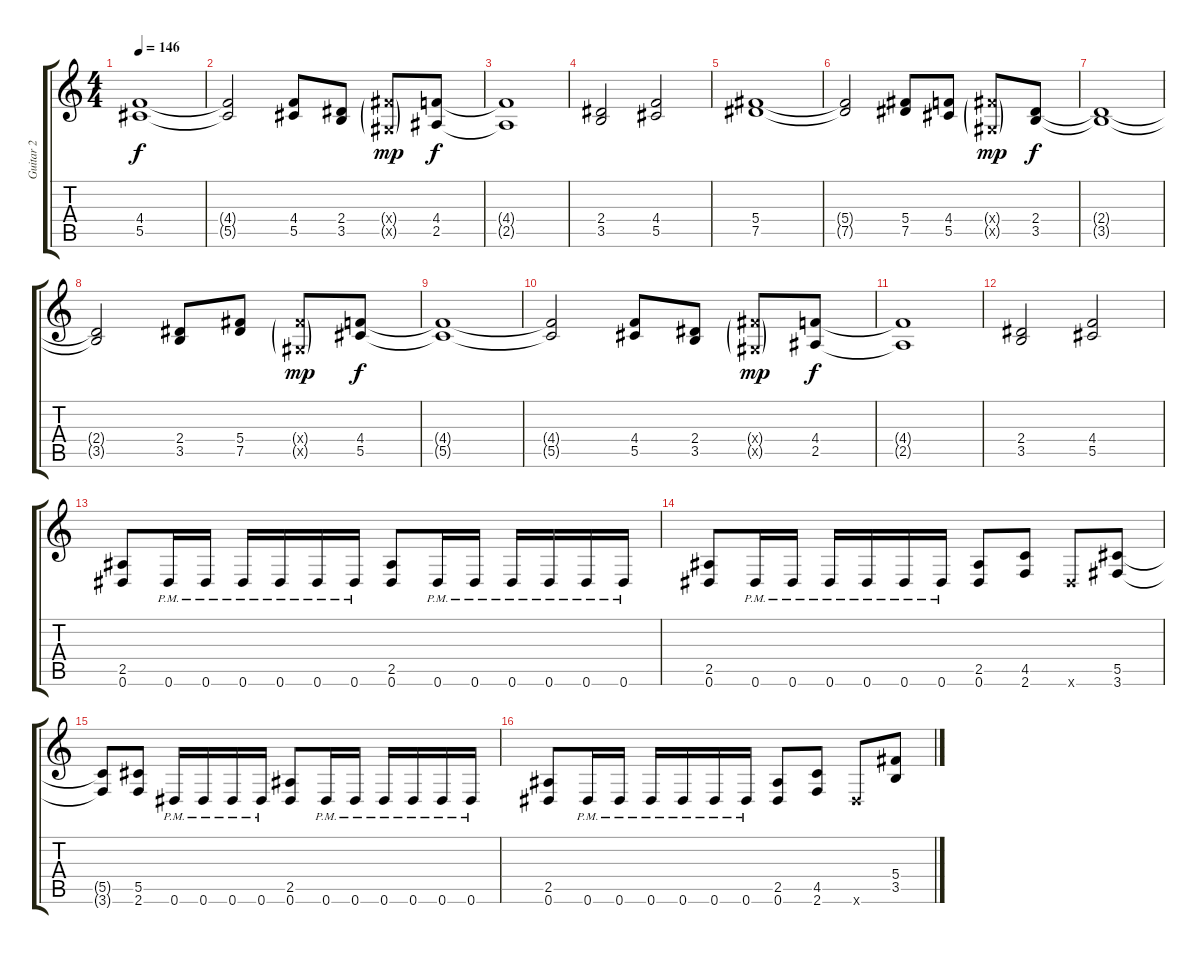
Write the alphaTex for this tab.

\track ("Guitar 2" "Guitar 2") {instrument distortionguitar}
\staff {score tabs}
\tuning (Eb4 Bb3 Gb3 Db3 Ab2 Eb2) {hide}
\ts (4 4)
\tempo 146
\clef g2
\ks c
(4.4{t} 5.5{t}).1{dy f} |
(4.4{t} 5.5{t}).2 (4.4 5.5).8 (2.4 3.5).8 (5.4{g x} 0.5{g x}).8{dy mp} (4.4 2.5).8{dy f} |
(4.4{t} 2.5{t}).1 |
(2.4 3.5).2 (4.4 5.5).2 |
(5.4 7.5).1 |
(5.4{t} 7.5{t}).2 (5.4 7.5).8 (4.4 5.5).8 (5.4{g x} 0.5{g x}).8{dy mp} (2.4 3.5).8{dy f} |
(2.4{t} 3.5{t}).1 |
(2.4{t} 3.5{t}).2 (2.4 3.5).8 (5.4 7.5).8 (5.4{g x} 0.5{g x}).8{dy mp} (4.4 5.5).8{dy f} |
(4.4{t} 5.5{t}).1 |
(4.4{t} 5.5{t}).2 (4.4 5.5).8 (2.4 3.5).8 (5.4{g x} 0.5{g x}).8{dy mp} (4.4 2.5).8{dy f} |
(4.4{t} 2.5{t}).1 |
(2.4 3.5).2 (4.4 5.5).2 |
(2.5 0.6).8 0.6{pm}.16 0.6{pm}.16 0.6{pm}.16 0.6{pm}.16 0.6{pm}.16 0.6{pm}.16 (2.5 0.6).8 0.6{pm}.16 0.6{pm}.16 0.6{pm}.16 0.6{pm}.16 0.6{pm}.16 0.6{pm}.16 |
(2.5 0.6).8 0.6{pm}.16 0.6{pm}.16 0.6{pm}.16 0.6{pm}.16 0.6{pm}.16 0.6{pm}.16 (2.5 0.6).8 (4.5 2.6).8 0.6{x}.8 (5.5 3.6).8 |
(5.5{t} 3.6{t}).8 (5.5 2.6).8 0.6{pm}.16 0.6{pm}.16 0.6{pm}.16 0.6{pm}.16 (2.5 0.6).8 0.6{pm}.16 0.6{pm}.16 0.6{pm}.16 0.6{pm}.16 0.6{pm}.16 0.6{pm}.16 |
(2.5 0.6).8 0.6{pm}.16 0.6{pm}.16 0.6{pm}.16 0.6{pm}.16 0.6{pm}.16 0.6{pm}.16 (2.5 0.6).8 (4.5 2.6).8 0.6{x}.8 (5.4 3.5).8
